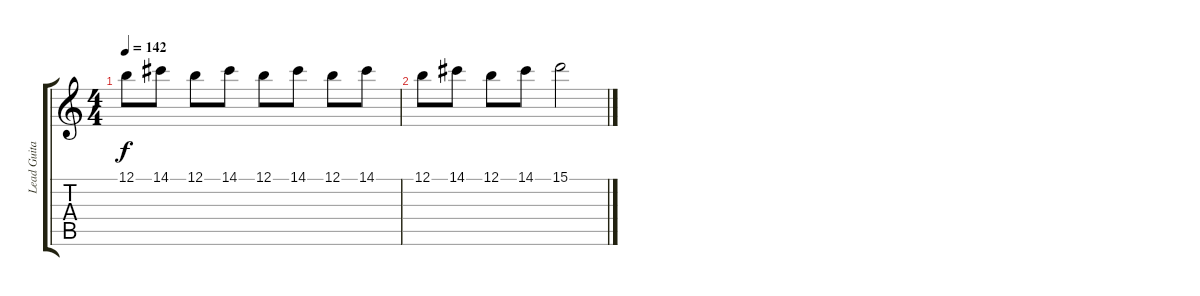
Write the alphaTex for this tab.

\track ("Lead Guitar 2" "Lead Guita") {instrument overdrivenguitar}
\staff {score tabs}
\tuning (B3 Gb3 D3 A2 E2 B1) {hide}
\ts (4 4)
\tempo 142
\clef g2
\ks c
12.1.8{dy f} 14.1.8 12.1.8 14.1.8 12.1.8 14.1.8 12.1.8 14.1.8 |
12.1.8 14.1.8 12.1.8 14.1.8 15.1.2
